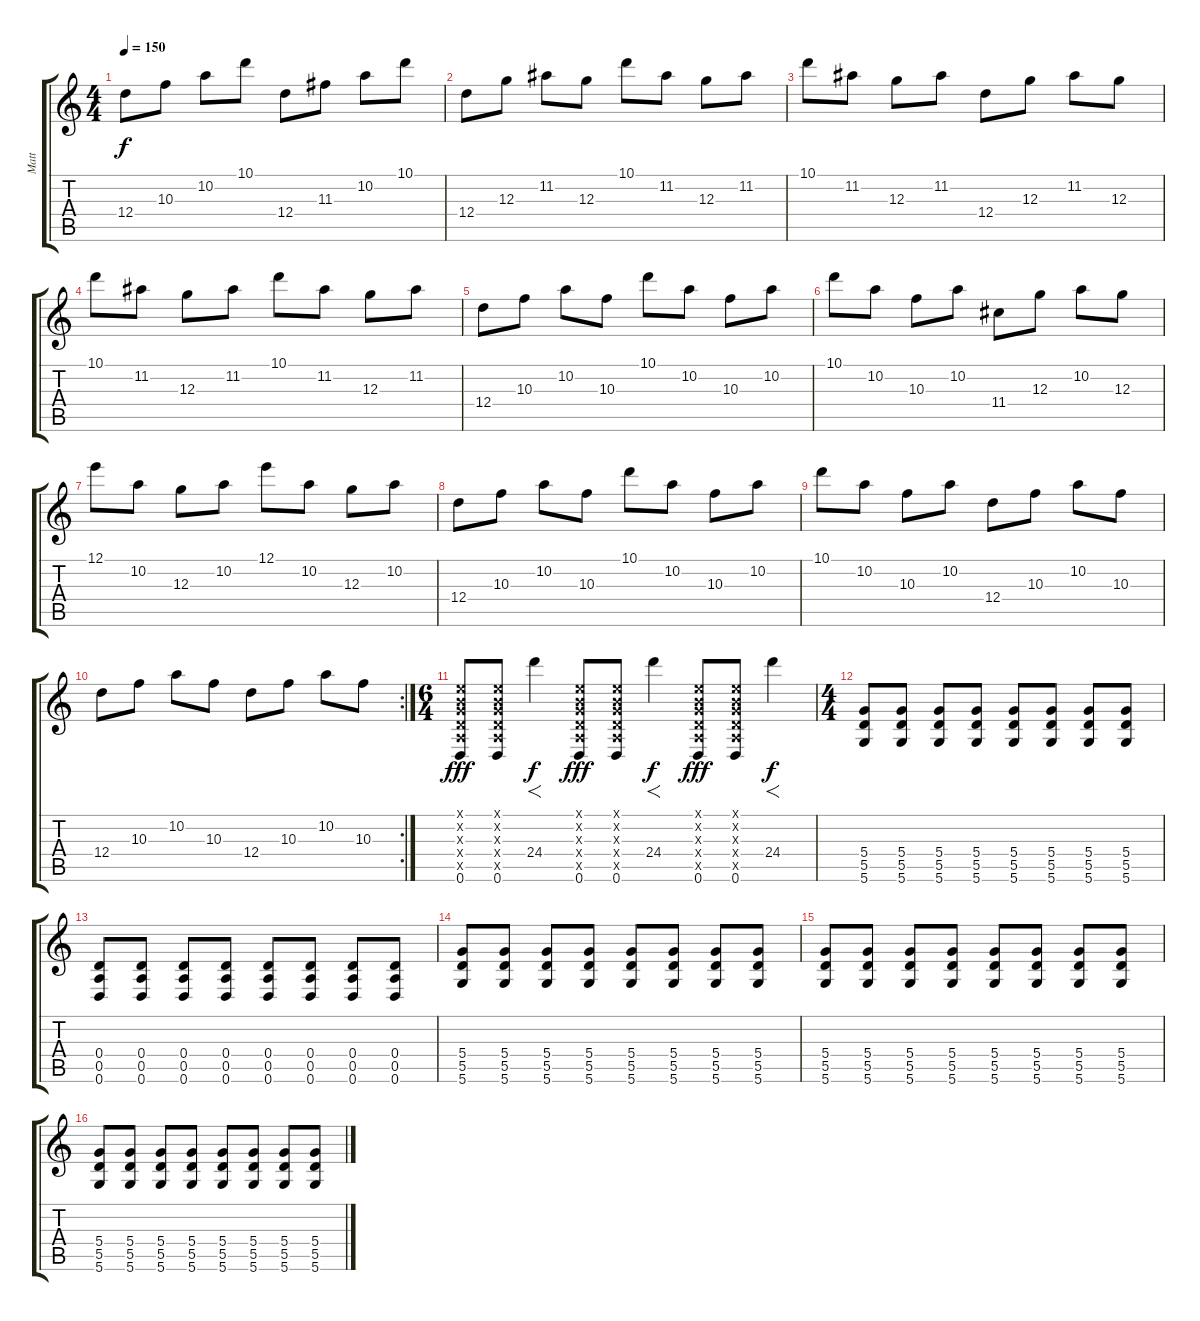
\track ("Matt" "Matt") {instrument overdrivenguitar}
\staff {score tabs}
\tuning (E4 B3 G3 D3 A2 D2) {hide}
\ts (4 4)
\tempo 150
\clef g2
\ks c
12.4.8{dy f} 10.3.8 10.2.8 10.1.8 12.4.8 11.3.8 10.2.8 10.1.8 |
12.4.8 12.3.8 11.2.8 12.3.8 10.1.8 11.2.8 12.3.8 11.2.8 |
10.1.8 11.2.8 12.3.8 11.2.8 12.4.8 12.3.8 11.2.8 12.3.8 |
10.1.8 11.2.8 12.3.8 11.2.8 10.1.8 11.2.8 12.3.8 11.2.8 |
12.4.8 10.3.8 10.2.8 10.3.8 10.1.8 10.2.8 10.3.8 10.2.8 |
10.1.8 10.2.8 10.3.8 10.2.8 11.4.8 12.3.8 10.2.8 12.3.8 |
12.1.8 10.2.8 12.3.8 10.2.8 12.1.8 10.2.8 12.3.8 10.2.8 |
12.4.8 10.3.8 10.2.8 10.3.8 10.1.8 10.2.8 10.3.8 10.2.8 |
10.1.8 10.2.8 10.3.8 10.2.8 12.4.8 10.3.8 10.2.8 10.3.8 |
\rc 2
12.4.8 10.3.8 10.2.8 10.3.8 12.4.8 10.3.8 10.2.8 10.3.8 |
\ts (6 4)
(0.1{x} 0.2{x} 0.3{x} 0.4{x} 0.5{x} 0.6).8{dy fff instrument distortionguitar} (0.1{x} 0.2{x} 0.3{x} 0.4{x} 0.5{x} 0.6).8 24.4.4{f dy f} (0.1{x} 0.2{x} 0.3{x} 0.4{x} 0.5{x} 0.6).8{dy fff} (0.1{x} 0.2{x} 0.3{x} 0.4{x} 0.5{x} 0.6).8 24.4.4{f dy f} (0.1{x} 0.2{x} 0.3{x} 0.4{x} 0.5{x} 0.6).8{dy fff} (0.1{x} 0.2{x} 0.3{x} 0.4{x} 0.5{x} 0.6).8 24.4.4{f dy f} |
\ts (4 4)
(5.4 5.5 5.6).8 (5.4 5.5 5.6).8 (5.4 5.5 5.6).8 (5.4 5.5 5.6).8 (5.4 5.5 5.6).8 (5.4 5.5 5.6).8 (5.4 5.5 5.6).8 (5.4 5.5 5.6).8 |
(0.4 0.5 0.6).8 (0.4 0.5 0.6).8 (0.4 0.5 0.6).8 (0.4 0.5 0.6).8 (0.4 0.5 0.6).8 (0.4 0.5 0.6).8 (0.4 0.5 0.6).8 (0.4 0.5 0.6).8 |
(5.4 5.5 5.6).8 (5.4 5.5 5.6).8 (5.4 5.5 5.6).8 (5.4 5.5 5.6).8 (5.4 5.5 5.6).8 (5.4 5.5 5.6).8 (5.4 5.5 5.6).8 (5.4 5.5 5.6).8 |
(5.4 5.5 5.6).8 (5.4 5.5 5.6).8 (5.4 5.5 5.6).8 (5.4 5.5 5.6).8 (5.4 5.5 5.6).8 (5.4 5.5 5.6).8 (5.4 5.5 5.6).8 (5.4 5.5 5.6).8 |
(5.4 5.5 5.6).8 (5.4 5.5 5.6).8 (5.4 5.5 5.6).8 (5.4 5.5 5.6).8 (5.4 5.5 5.6).8 (5.4 5.5 5.6).8 (5.4 5.5 5.6).8 (5.4 5.5 5.6).8
